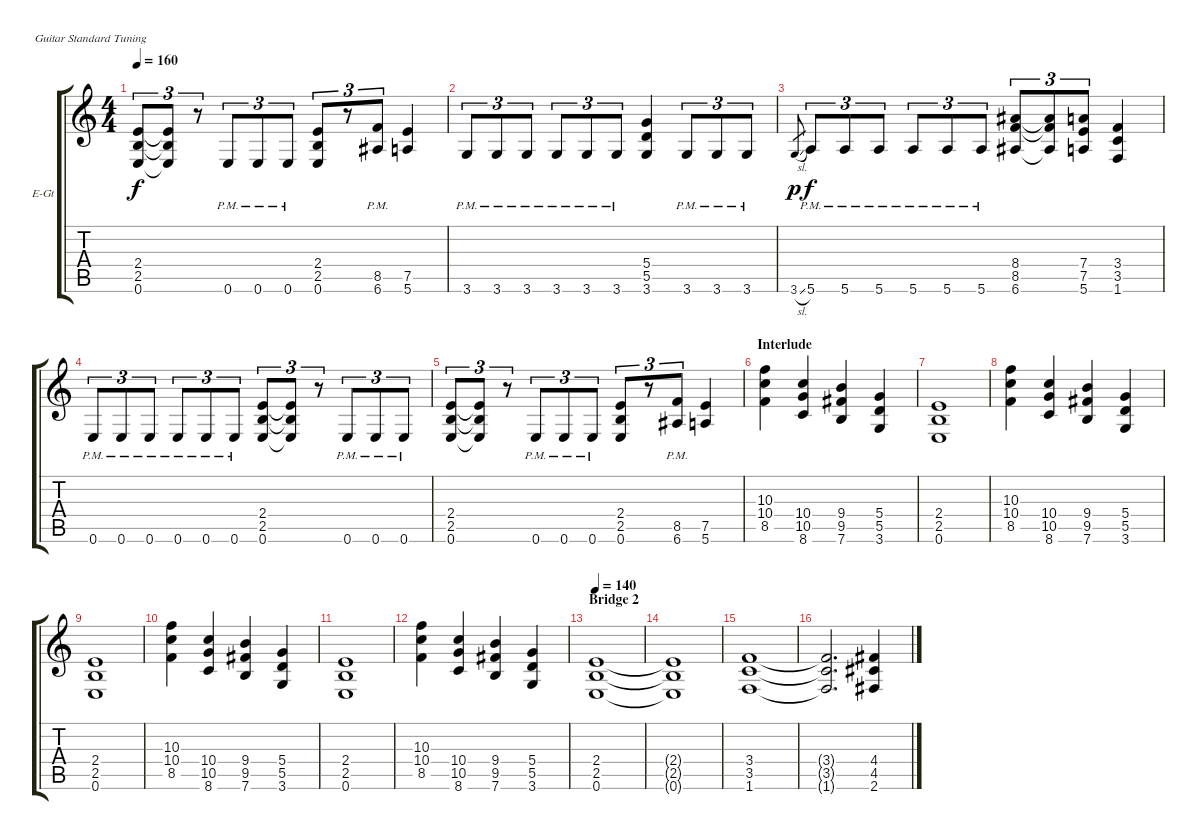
\bracketExtendMode groupsimilarinstruments
\firstSystemTrackNameOrientation horizontal
\otherSystemsTrackNameOrientation horizontal
\track ("Lead 2" "E-Gt") {instrument distortionguitar}
\staff {score tabs}
\tuning (E4 B3 G3 D3 A2 E2)
\ts (4 4)
\tempo 160
\clef g2
\ks c
(2.4 2.5 0.6).8{tu (3 2) dy f} (2.4{t} 2.5{t} 0.6{t}).8{tu (3 2)} r.8{tu (3 2)} 0.6{pm}.8{tu (3 2)} 0.6{pm}.8{tu (3 2)} 0.6{pm}.8{tu (3 2)} (2.4 2.5 0.6).8{tu (3 2)} r.8{tu (3 2)} (8.5{pm} 6.6{pm}).8{tu (3 2)} (7.5 5.6).4 |
3.6{pm}.8{tu (3 2)} 3.6{pm}.8{tu (3 2)} 3.6{pm}.8{tu (3 2)} 3.6{pm}.8{tu (3 2)} 3.6{pm}.8{tu (3 2)} 3.6{pm}.8{tu (3 2)} (5.4 5.5 3.6).4 3.6{pm}.8{tu (3 2)} 3.6{pm}.8{tu (3 2)} 3.6{pm}.8{tu (3 2)} |
3.6{sl}.8{gr dy p} 5.6{pm}.8{tu (3 2) dy f} 5.6{pm}.8{tu (3 2)} 5.6{pm}.8{tu (3 2)} 5.6{pm}.8{tu (3 2)} 5.6{pm}.8{tu (3 2)} 5.6{pm}.8{tu (3 2)} (8.4 8.5 6.6).8{tu (3 2)} (8.4{t} 8.5{t} 6.6{t}).8{tu (3 2)} (7.4 7.5 5.6).8{tu (3 2)} (3.4 3.5 1.6).4 |
0.6{pm}.8{tu (3 2)} 0.6{pm}.8{tu (3 2)} 0.6{pm}.8{tu (3 2)} 0.6{pm}.8{tu (3 2)} 0.6{pm}.8{tu (3 2)} 0.6{pm}.8{tu (3 2)} (2.4 2.5 0.6).8{tu (3 2)} (2.4{t} 2.5{t} 0.6{t}).8{tu (3 2)} r.8{tu (3 2)} 0.6{pm}.8{tu (3 2)} 0.6{pm}.8{tu (3 2)} 0.6{pm}.8{tu (3 2)} |
(2.4 2.5 0.6).8{tu (3 2)} (2.4{t} 2.5{t} 0.6{t}).8{tu (3 2)} r.8{tu (3 2)} 0.6{pm}.8{tu (3 2)} 0.6{pm}.8{tu (3 2)} 0.6{pm}.8{tu (3 2)} (2.4 2.5 0.6).8{tu (3 2)} r.8{tu (3 2)} (8.5{pm} 6.6{pm}).8{tu (3 2)} (7.5 5.6).4 |
\section ("" "Interlude")
(10.3 10.4 8.5).4 (10.4 10.5 8.6).4 (9.4 9.5 7.6).4 (5.4 5.5 3.6).4 |
(2.4 2.5 0.6).1 |
(10.3 10.4 8.5).4 (10.4 10.5 8.6).4 (9.4 9.5 7.6).4 (5.4 5.5 3.6).4 |
(2.4 2.5 0.6).1 |
(10.3 10.4 8.5).4 (10.4 10.5 8.6).4 (9.4 9.5 7.6).4 (5.4 5.5 3.6).4 |
(2.4 2.5 0.6).1 |
(10.3 10.4 8.5).4 (10.4 10.5 8.6).4 (9.4 9.5 7.6).4 (5.4 5.5 3.6).4 |
\section ("" "Bridge 2")
\tempo 140
(2.4 2.5 0.6).1 |
(2.4{t} 2.5{t} 0.6{t}).1 |
(1.6 3.5 3.4).1 |
(3.4{t} 3.5{t} 1.6{t}).2{d} (2.6 4.5 4.4).4
